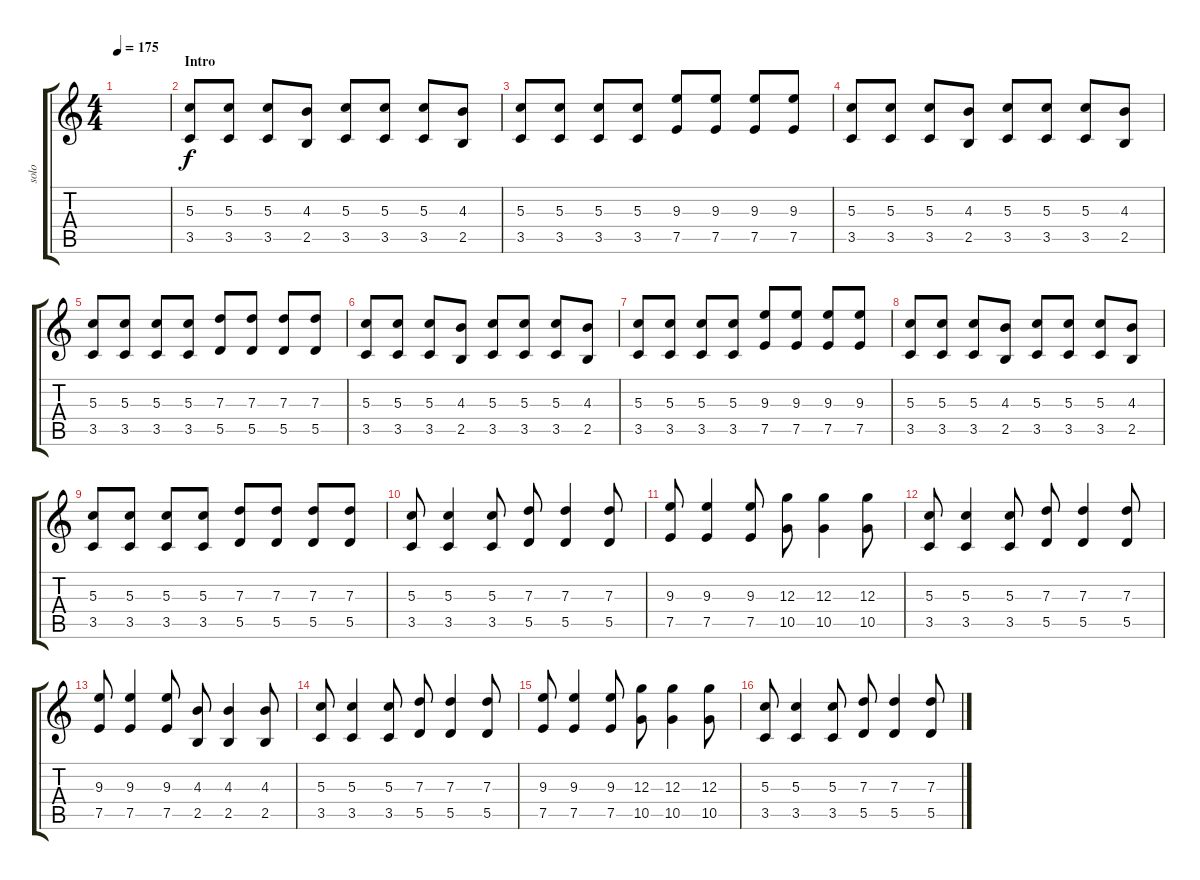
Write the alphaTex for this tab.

\track ("solo" "solo") {instrument distortionguitar}
\staff {score tabs}
\tuning (E4 B3 G3 D3 A2 E2) {hide}
\ts (4 4)
\tempo 175
\clef g2
\ks c
|
\section ("" "Intro")
(5.3 3.5).8 (5.3 3.5).8 (5.3 3.5).8 (4.3 2.5).8 (5.3 3.5).8 (5.3 3.5).8 (5.3 3.5).8 (4.3 2.5).8 |
(5.3 3.5).8 (5.3 3.5).8 (5.3 3.5).8 (5.3 3.5).8 (9.3 7.5).8 (9.3 7.5).8 (9.3 7.5).8 (9.3 7.5).8 |
(5.3 3.5).8 (5.3 3.5).8 (5.3 3.5).8 (4.3 2.5).8 (5.3 3.5).8 (5.3 3.5).8 (5.3 3.5).8 (4.3 2.5).8 |
(5.3 3.5).8 (5.3 3.5).8 (5.3 3.5).8 (5.3 3.5).8 (7.3 5.5).8 (7.3 5.5).8 (7.3 5.5).8 (7.3 5.5).8 |
\section ("" "")
(5.3 3.5).8 (5.3 3.5).8 (5.3 3.5).8 (4.3 2.5).8 (5.3 3.5).8 (5.3 3.5).8 (5.3 3.5).8 (4.3 2.5).8 |
(5.3 3.5).8 (5.3 3.5).8 (5.3 3.5).8 (5.3 3.5).8 (9.3 7.5).8 (9.3 7.5).8 (9.3 7.5).8 (9.3 7.5).8 |
(5.3 3.5).8 (5.3 3.5).8 (5.3 3.5).8 (4.3 2.5).8 (5.3 3.5).8 (5.3 3.5).8 (5.3 3.5).8 (4.3 2.5).8 |
(5.3 3.5).8 (5.3 3.5).8 (5.3 3.5).8 (5.3 3.5).8 (7.3 5.5).8 (7.3 5.5).8 (7.3 5.5).8 (7.3 5.5).8 |
\section ("" "")
(5.3 3.5).8 (5.3 3.5).4 (5.3 3.5).8 (7.3 5.5).8 (7.3 5.5).4 (7.3 5.5).8 |
(9.3 7.5).8 (9.3 7.5).4 (9.3 7.5).8 (12.3 10.5).8 (12.3 10.5).4 (12.3 10.5).8 |
(5.3 3.5).8 (5.3 3.5).4 (5.3 3.5).8 (7.3 5.5).8 (7.3 5.5).4 (7.3 5.5).8 |
(9.3 7.5).8 (9.3 7.5).4 (9.3 7.5).8 (4.3 2.5).8 (4.3 2.5).4 (4.3 2.5).8 |
(5.3 3.5).8 (5.3 3.5).4 (5.3 3.5).8 (7.3 5.5).8 (7.3 5.5).4 (7.3 5.5).8 |
(9.3 7.5).8 (9.3 7.5).4 (9.3 7.5).8 (12.3 10.5).8 (12.3 10.5).4 (12.3 10.5).8 |
(5.3 3.5).8 (5.3 3.5).4 (5.3 3.5).8 (7.3 5.5).8 (7.3 5.5).4 (7.3 5.5).8
